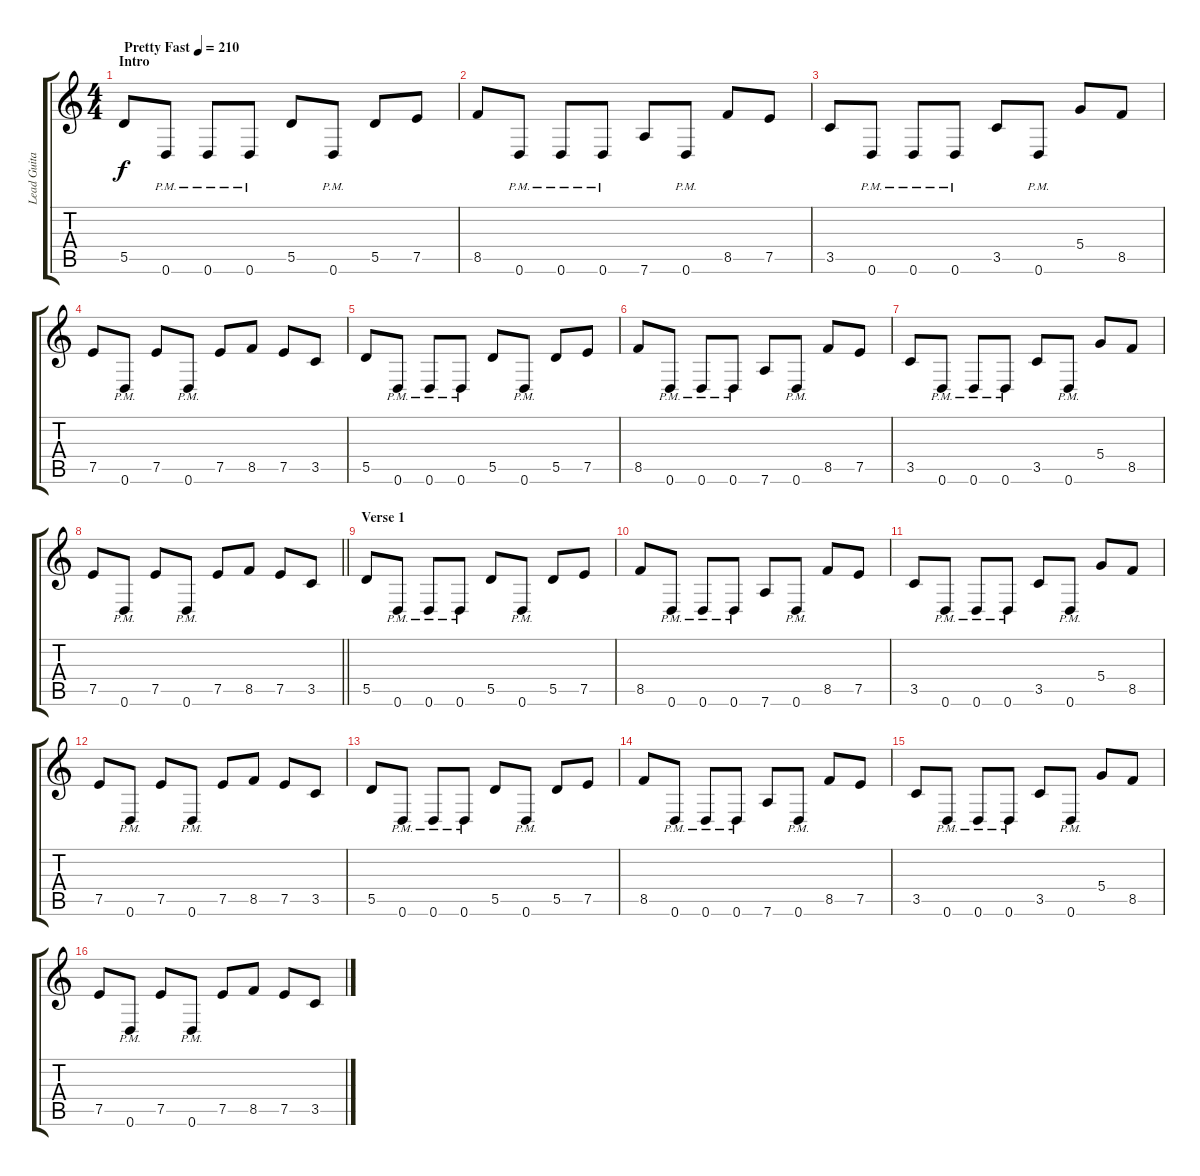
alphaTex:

\track ("Lead Guitar" "Lead Guita") {instrument distortionguitar}
\staff {score tabs}
\tuning (E4 B3 G3 D3 A2 D2) {hide}
\ts (4 4)
\section ("" "Intro")
\tempo (210 "Pretty Fast")
\clef g2
\ks c
5.5.8{dy f instrument distortionguitar} 0.6{pm}.8 0.6{pm}.8 0.6{pm}.8 5.5.8 0.6{pm}.8 5.5.8 7.5.8 |
8.5.8 0.6{pm}.8 0.6{pm}.8 0.6{pm}.8 7.6.8 0.6{pm}.8 8.5.8 7.5.8 |
3.5.8 0.6{pm}.8 0.6{pm}.8 0.6{pm}.8 3.5.8 0.6{pm}.8 5.4.8 8.5.8 |
7.5.8 0.6{pm}.8 7.5.8 0.6{pm}.8 7.5.8 8.5.8 7.5.8 3.5.8 |
5.5.8 0.6{pm}.8 0.6{pm}.8 0.6{pm}.8 5.5.8 0.6{pm}.8 5.5.8 7.5.8 |
8.5.8 0.6{pm}.8 0.6{pm}.8 0.6{pm}.8 7.6.8 0.6{pm}.8 8.5.8 7.5.8 |
3.5.8 0.6{pm}.8 0.6{pm}.8 0.6{pm}.8 3.5.8 0.6{pm}.8 5.4.8 8.5.8 |
\barLineRight lightlight
7.5.8 0.6{pm}.8 7.5.8 0.6{pm}.8 7.5.8 8.5.8 7.5.8 3.5.8 |
\section ("" "Verse 1")
5.5.8 0.6{pm}.8 0.6{pm}.8 0.6{pm}.8 5.5.8 0.6{pm}.8 5.5.8 7.5.8 |
8.5.8 0.6{pm}.8 0.6{pm}.8 0.6{pm}.8 7.6.8 0.6{pm}.8 8.5.8 7.5.8 |
3.5.8 0.6{pm}.8 0.6{pm}.8 0.6{pm}.8 3.5.8 0.6{pm}.8 5.4.8 8.5.8 |
7.5.8 0.6{pm}.8 7.5.8 0.6{pm}.8 7.5.8 8.5.8 7.5.8 3.5.8 |
5.5.8 0.6{pm}.8 0.6{pm}.8 0.6{pm}.8 5.5.8 0.6{pm}.8 5.5.8 7.5.8 |
8.5.8 0.6{pm}.8 0.6{pm}.8 0.6{pm}.8 7.6.8 0.6{pm}.8 8.5.8 7.5.8 |
3.5.8 0.6{pm}.8 0.6{pm}.8 0.6{pm}.8 3.5.8 0.6{pm}.8 5.4.8 8.5.8 |
7.5.8 0.6{pm}.8 7.5.8 0.6{pm}.8 7.5.8 8.5.8 7.5.8 3.5.8
